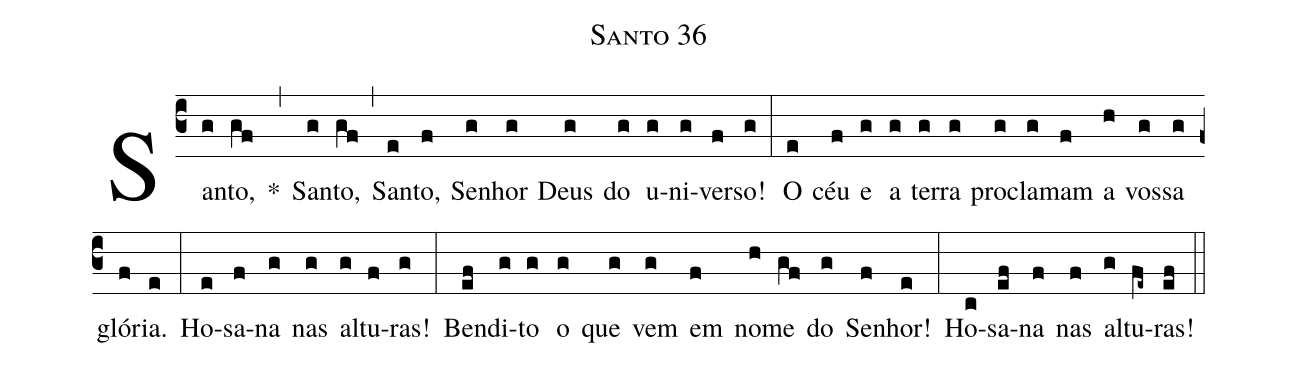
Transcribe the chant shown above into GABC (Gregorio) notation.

name: Santo 36;
%%
(c3)

San(g)to,(gf) *(,) San(g)to,(gf) (,) San(e)to,(f) Se(g)nhor(g) Deus(g) do(g) u(g)ni(g)ver(f)so!(g) (:) O(e) céu(f) e(g) a(g) ter(g)ra(g) pro(g)cla(g)mam(f) a(h) vos(g)sa(g) gló(f)ria.(e) (:) Ho(e)sa(f)na(g) nas(g) al(g)tu(f)ras!(g) (:) Ben(ef)di(g)to(g) o(g) que(g) vem(g) em(f) no(h)me(gf) do(g) Se(f)nhor!(e) (:) Ho(c)sa(ef)na(f) nas(f) al(g)tu(fe~)ras!(ef) (::)
